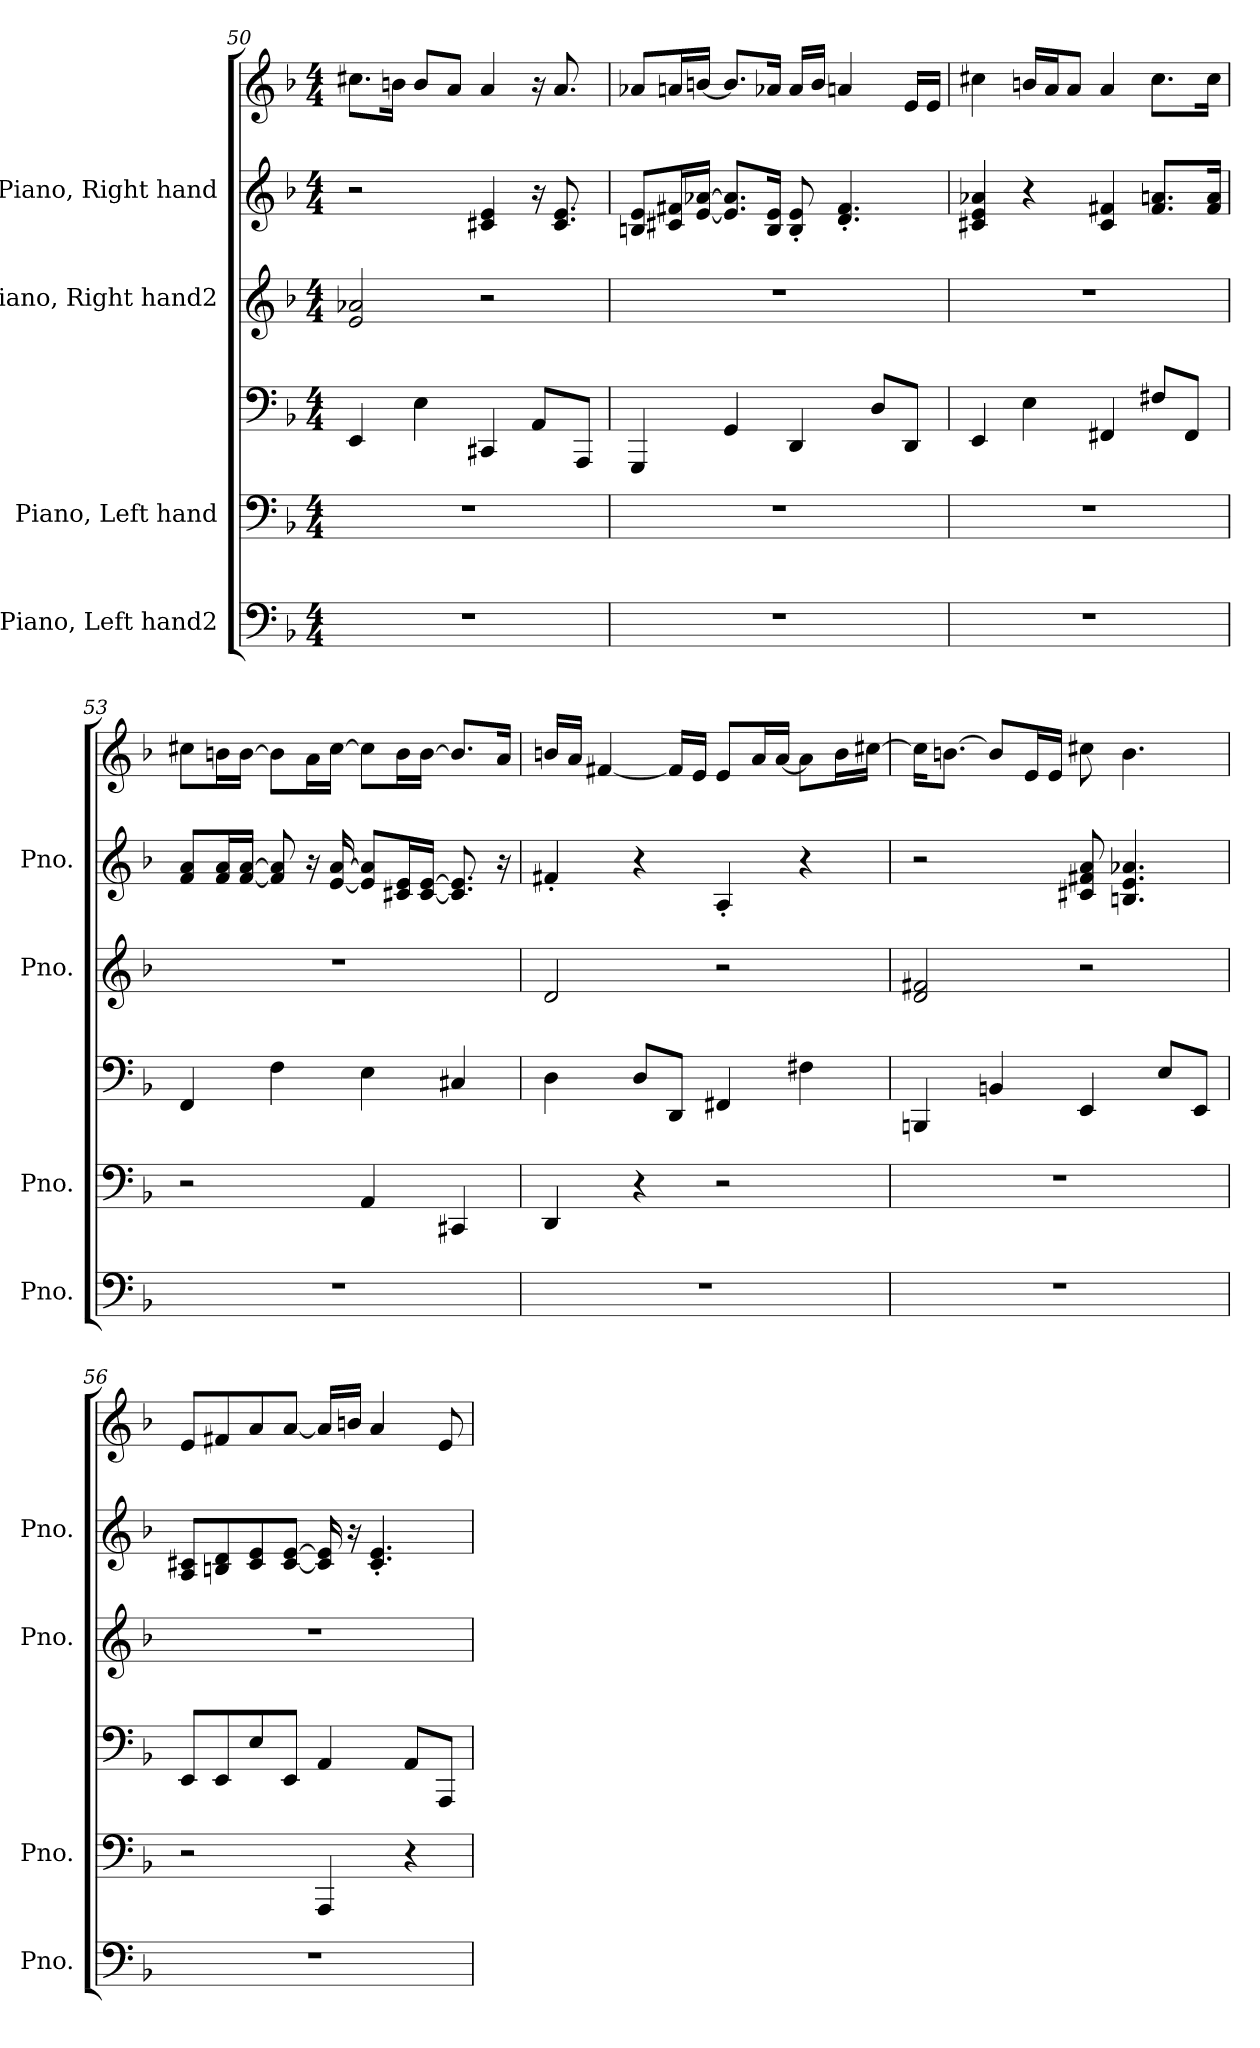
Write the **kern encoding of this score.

**kern	**kern	**kern	**kern	**kern	**kern
*part4	*part3	*part3	*part2	*part1	*part1
*staff6	*staff5	*staff4	*staff3	*staff2	*staff1
*I"Piano, Left hand2	*I"Piano, Left hand	*	*I"Piano, Right hand2	*I"Piano, Right hand	*
*I'Pno.	*I'Pno.	*	*I'Pno.	*I'Pno.	*
!!LO:PB:g=z
*clefF4	*clefF4	*clefF4	*clefG2	*clefG2	*clefG2
*k[b-]	*k[b-]	*k[b-]	*k[b-]	*k[b-]	*k[b-]
*M4/4	*M4/4	*M4/4	*M4/4	*M4/4	*M4/4
=50	=50	=50	=50	=50	=50
1r	1r	4EE/	2e/ 2a-X/	2r	8.cc#X\L
.	.	.	.	.	16bn\Jk
.	.	4E\	.	.	8b/L
.	.	.	.	.	8a/J
.	.	4CC#X/	2r	4c#X/ 4e/	4a/
.	.	8AA/L	.	16r	16r
.	.	.	.	8.c#/ 8.e/	8.a/
.	.	8AAA/J	.	.	.
=51	=51	=51	=51	=51	=51
1r	1r	4GGG/	1r	8Bn/ 8e/L	8a-X/L
.	.	.	.	16c#X/ 16f#X/L	16an/L
.	.	.	.	[16e/ [16a-X/JJ	[16bn/JJ
.	.	4GG/	.	8.e/] 8.a-/]L	8.b/L]
.	.	.	.	16B/ 16e/Jk	16a-X/Jk
.	.	4DD/	.	8B/' 8e/'	16a-/LL
.	.	.	.	.	16b/JJ
.	.	.	.	4.d/' 4.f#/'	4an/
.	.	8D/L	.	.	.
.	.	8DD/J	.	.	16e/LL
.	.	.	.	.	16e/JJ
=52	=52	=52	=52	=52	=52
1r	1r	4EE/	1r	4c#X/ 4e/ 4a-X/	4cc#X\
.	.	4E\	.	4r	16bn/LL
.	.	.	.	.	16a/J
.	.	.	.	.	8a/J
.	.	4FF#X/	.	4c#/ 4f#X/	4a/
.	.	8F#X/L	.	8.f#/ 8.an/L	8.cc#\L
.	.	8FF#/J	.	.	.
.	.	.	.	16f#/ 16a/Jk	16cc#\Jk
!!LO:LB:g=z
=53	=53	=53	=53	=53	=53
1r	2r	4FF/	1r	8f/ 8a/L	8cc#X\L
.	.	.	.	16f/ 16a/L	16bn\L
.	.	.	.	[16f/ [16a/JJ	[16b\JJ
.	.	4F\	.	8f/] 8a/]	8b\L]
.	.	.	.	16r	16a\L
.	.	.	.	[16e/ [16a/	[16cc#\JJ
.	4AA/	4E\	.	8e/] 8a/]L	8cc#\L]
.	.	.	.	16c#X/ 16e/L	16b\L
.	.	.	.	[16c#/ [16e/JJ	[16b\JJ
.	4CC#X/	4C#X/	.	8.c#/] 8.e/]	8.b/L]
.	.	.	.	16r	16a/Jk
=54	=54	=54	=54	=54	=54
1r	4DD/	4D\	2d/	4f#X'/	16bn/LL
.	.	.	.	.	16a/JJ
.	.	.	.	.	[4f#X/
.	4r	8D/L	.	4r	.
.	.	8DD/J	.	.	16f#/LL]
.	.	.	.	.	16e/JJ
.	2r	4FF#X/	2r	4A'/	8e/L
.	.	.	.	.	16a/L
.	.	.	.	.	[16a/JJ
.	.	4F#X\	.	4r	8a\L]
.	.	.	.	.	16b\L
.	.	.	.	.	[16cc#X\JJ
=55	=55	=55	=55	=55	=55
1r	1r	4BBBn/	2d/ 2f#X/	2r	16cc#\KL]
.	.	.	.	.	[8.bn\J
.	.	4BBn/	.	.	8b/L]
.	.	.	.	.	16e/L
.	.	.	.	.	16e/JJ
.	.	4EE/	2r	8c#X/ 8f#X/ 8a/	8cc#X\
.	.	.	.	4.Bn/ 4.e/ 4.a-X/	4.b\
.	.	8E/L	.	.	.
.	.	8EE/J	.	.	.
!!LO:PB:g=z
=56	=56	=56	=56	=56	=56
1r	2r	8EE/L	1r	8A/ 8c#X/L	8e/L
.	.	8EE/	.	8Bn/ 8d/	8f#X/
.	.	8E/	.	8c#/ 8e/	8a/
.	.	8EE/J	.	[8c#/ [8e/J	[8a/J
.	4AAA/	4AA/	.	16c#/] 16e/]	16a/LL]
.	.	.	.	16r	16bn/JJ
.	.	.	.	4.c#/' 4.e/'	4a/
.	4r	8AA/L	.	.	.
.	.	8AAA/J	.	.	8e/
=	=	=	=	=	=
*-	*-	*-	*-	*-	*-
